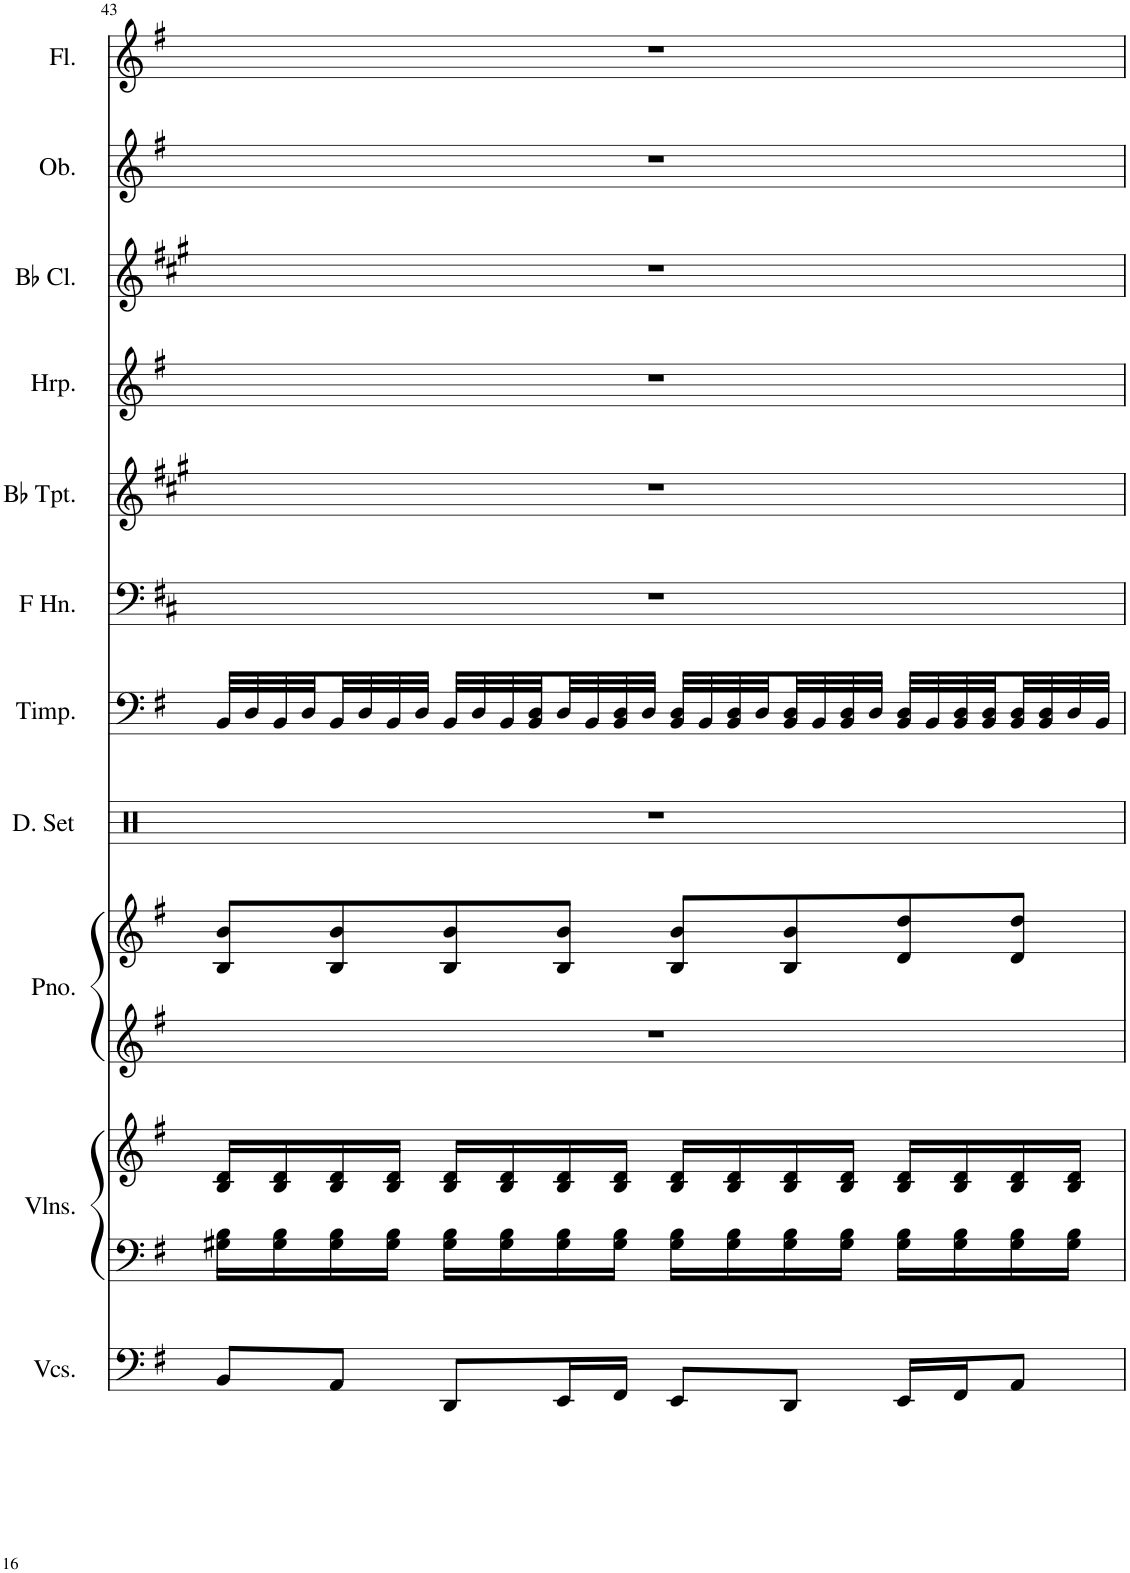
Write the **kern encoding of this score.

**kern	**kern	**kern	**kern	**kern	**kern	**kern	**kern	**kern	**kern	**kern	**kern	**kern
*part11	*part10	*part10	*part9	*part9	*part8	*part7	*part6	*part5	*part4	*part3	*part2	*part1
*staff13	*staff12	*staff11	*staff10	*staff9	*staff8	*staff7	*staff6	*staff5	*staff4	*staff3	*staff2	*staff1
*I"Violoncellos	*I"Violins	*	*I"Piano, Vl.I	*	*I"Drumset	*I"Timpani	*I"Horn in F	*I"Bb Trumpet	*I"Harp	*I"Bb Clarinet	*I"Oboe	*I"Flute
*I'Vcs.	*I'Vlns.	*	*I'Pno.	*	*I'D. Set	*I'Timp.	*	*I'Bb Tpt.	*I'Hrp.	*I'Bb Cl.	*I'Ob.	*I'Fl.
!!LO:PB:g=z
*clefF4	*clefF4	*clefG2	*clefG2	*clefG2	*clefX	*clefF4	*clefF4	*clefG2	*clefG2	*clefG2	*clefG2	*clefG2
*	*	*	*	*	*	*	*Trd4c7	*Trd1c2	*	*Trd1c2	*	*
*k[f#]	*k[f#]	*k[f#]	*k[f#]	*k[f#]	*k[]	*k[f#]	*k[f#c#]	*k[f#c#g#]	*k[f#]	*k[f#c#g#]	*k[f#]	*k[f#]
*M4/4	*M4/4	*M4/4	*M4/4	*M4/4	*M4/4	*M4/4	*M4/4	*M4/4	*M4/4	*M4/4	*M4/4	*M4/4
=43	=43	=43	=43	=43	=43	=43	=43	=43	=43	=43	=43	=43
8BB/L	16G#X\ 16B\LL	16B/ 16d/LL	1r	8B/ 8b/L	1r	32BB/LLL	1r	1r	1r	1r	1r	1r
.	.	.	.	.	.	32D/	.	.	.	.	.	.
.	16G#\ 16B\	16B/ 16d/	.	.	.	32BB/	.	.	.	.	.	.
.	.	.	.	.	.	32D/	.	.	.	.	.	.
8AA/J	16G#\ 16B\	16B/ 16d/	.	8B/ 8b/	.	32BB/	.	.	.	.	.	.
.	.	.	.	.	.	32D/	.	.	.	.	.	.
.	16G#\ 16B\JJ	16B/ 16d/JJ	.	.	.	32BB/	.	.	.	.	.	.
.	.	.	.	.	.	32D/JJJ	.	.	.	.	.	.
8DD/L	16G#\ 16B\LL	16B/ 16d/LL	.	8B/ 8b/	.	32BB/LLL	.	.	.	.	.	.
.	.	.	.	.	.	32D/	.	.	.	.	.	.
.	16G#\ 16B\	16B/ 16d/	.	.	.	32BB/	.	.	.	.	.	.
.	.	.	.	.	.	32BB/ 32D/	.	.	.	.	.	.
16EE/L	16G#\ 16B\	16B/ 16d/	.	8B/ 8b/J	.	32D/	.	.	.	.	.	.
.	.	.	.	.	.	32BB/	.	.	.	.	.	.
16FF#/JJ	16G#\ 16B\JJ	16B/ 16d/JJ	.	.	.	32BB/ 32D/	.	.	.	.	.	.
.	.	.	.	.	.	32D/JJJ	.	.	.	.	.	.
8EE/L	16G#\ 16B\LL	16B/ 16d/LL	.	8B/ 8b/L	.	32BB/ 32D/LLL	.	.	.	.	.	.
.	.	.	.	.	.	32BB/	.	.	.	.	.	.
.	16G#\ 16B\	16B/ 16d/	.	.	.	32BB/ 32D/	.	.	.	.	.	.
.	.	.	.	.	.	32D/	.	.	.	.	.	.
8DD/J	16G#\ 16B\	16B/ 16d/	.	8B/ 8b/	.	32BB/ 32D/	.	.	.	.	.	.
.	.	.	.	.	.	32BB/	.	.	.	.	.	.
.	16G#\ 16B\JJ	16B/ 16d/JJ	.	.	.	32BB/ 32D/	.	.	.	.	.	.
.	.	.	.	.	.	32D/JJJ	.	.	.	.	.	.
16EE/LL	16G#\ 16B\LL	16B/ 16d/LL	.	8d/ 8dd/	.	32BB/ 32D/LLL	.	.	.	.	.	.
.	.	.	.	.	.	32BB/	.	.	.	.	.	.
16FF#/J	16G#\ 16B\	16B/ 16d/	.	.	.	32BB/ 32D/	.	.	.	.	.	.
.	.	.	.	.	.	32BB/ 32D/	.	.	.	.	.	.
8AA/J	16G#\ 16B\	16B/ 16d/	.	8d/ 8dd/J	.	32BB/ 32D/	.	.	.	.	.	.
.	.	.	.	.	.	32BB/ 32D/	.	.	.	.	.	.
.	16G#\ 16B\JJ	16B/ 16d/JJ	.	.	.	32D/	.	.	.	.	.	.
.	.	.	.	.	.	32BB/JJJ	.	.	.	.	.	.
=	=	=	=	=	=	=	=	=	=	=	=	=
*-	*-	*-	*-	*-	*-	*-	*-	*-	*-	*-	*-	*-
